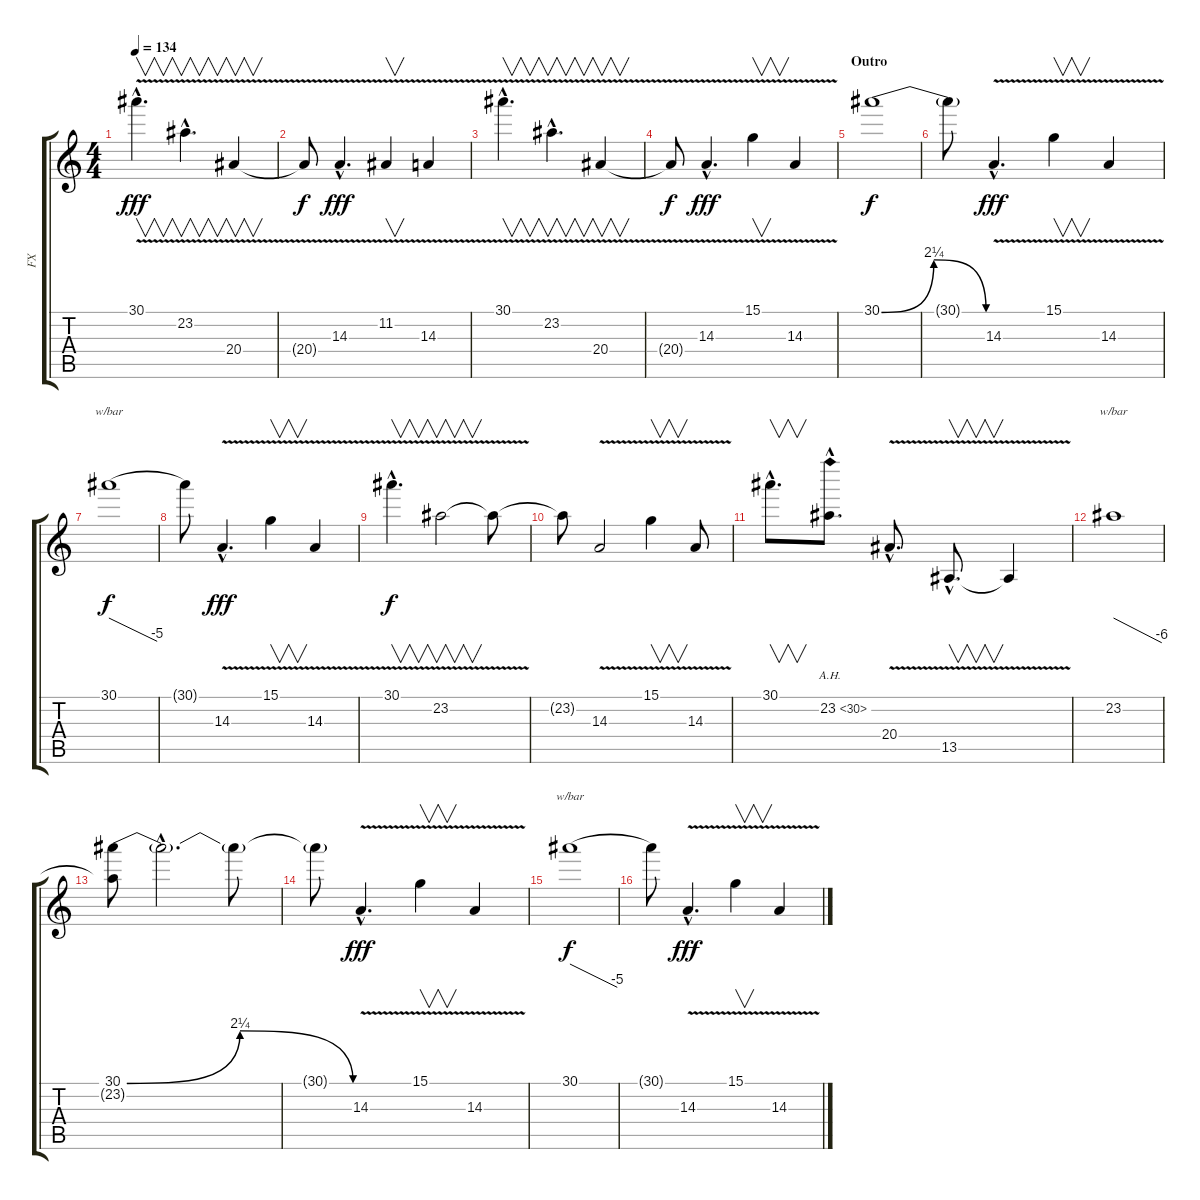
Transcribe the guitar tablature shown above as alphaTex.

\track ("FX" "FX") {instrument frenchhorn}
\staff {score tabs}
\tuning (E4 B3 G3 D3 A2 E2) {hide}
\ts (4 4)
\tempo 134
\clef g2
\ks c
30.1{v hac}.4{v d dy fff} 23.2{v hac}.4{v d} 20.4{v}.4{v} |
20.4{t}.8{dy f} 14.3{v hac}.4{d dy fff} 11.2{v}.4{v} 14.3{v}.4 |
30.1{v hac}.4{v d} 23.2{v hac}.4{v d} 20.4{v}.4{v} |
20.4{t}.8{dy f} 14.3{v hac}.4{d dy fff} 15.1{v}.4{v} 14.3{v}.4 |
\section ("" "Outro")
30.1{be (bendrelease 0 0 22 9 50 9 60 0)}.1{dy f} |
30.1{t}.8 14.3{v hac}.4{d dy fff} 15.1{v}.4{v} 14.3{v}.4 |
30.1.1{tbe (dive default 0 0 60 -20) dy f} |
30.1{t}.8 14.3{v hac}.4{d dy fff} 15.1{v}.4{v} 14.3{v}.4 |
30.1{v hac}.4{v d dy f} 23.2{v}.2{v} 23.2{t}.8 |
23.2{t}.8 14.3{v}.2 15.1{v}.4{v} 14.3{v}.8 |
30.1{hac}.8{v d} 23.2{ah 7 hac}.8{d} 20.4{v hac}.8{d} 13.5{v hac}.8{v d} 13.5{t}.4 |
23.2.1{tbe (dive default 0 0 60 -24)} |
(30.1{be (bendrelease 0 0 25 9 50 9 60 0)} 23.2{t}).8 30.1{hac t}.2{d} 30.1{t}.8 |
30.1{t}.8 14.3{v hac}.4{d dy fff} 15.1{v}.4{v} 14.3{v}.4 |
30.1.1{tbe (dive default 0 0 60 -20) dy f} |
30.1{t}.8 14.3{v hac}.4{d dy fff} 15.1{v}.4{v} 14.3{v}.4
